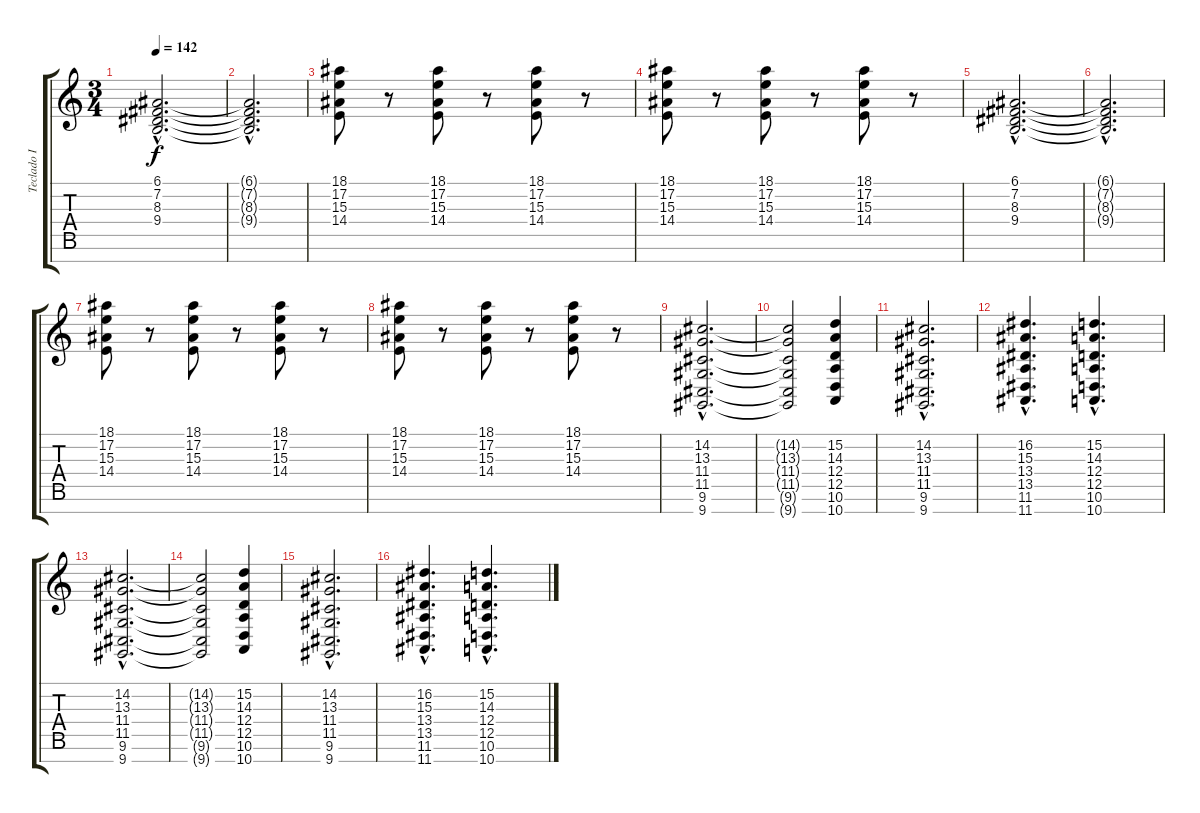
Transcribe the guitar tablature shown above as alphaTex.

\track ("Teclado I" "Teclado I") {instrument stringensemble1}
\staff {score tabs}
\tuning (E4 B3 G3 D3 A2 E2 B1) {hide}
\ts (3 4)
\tempo 142
\clef g2
\ks c
(6.1{hac} 7.2{hac} 8.3{hac} 9.4{hac}).2{d dy f} |
(6.1{hac t} 7.2{hac t} 8.3{hac t} 9.4{hac t}).2{d} |
(18.1 17.2 15.3 14.4).8 r.8 (18.1 17.2 15.3 14.4).8 r.8 (18.1 17.2 15.3 14.4).8 r.8 |
(18.1 17.2 15.3 14.4).8 r.8 (18.1 17.2 15.3 14.4).8 r.8 (18.1 17.2 15.3 14.4).8 r.8 |
(6.1{hac} 7.2{hac} 8.3{hac} 9.4{hac}).2{d} |
(6.1{hac t} 7.2{hac t} 8.3{hac t} 9.4{hac t}).2{d} |
(18.1 17.2 15.3 14.4).8 r.8 (18.1 17.2 15.3 14.4).8 r.8 (18.1 17.2 15.3 14.4).8 r.8 |
(18.1 17.2 15.3 14.4).8 r.8 (18.1 17.2 15.3 14.4).8 r.8 (18.1 17.2 15.3 14.4).8 r.8 |
(14.2{hac} 13.3{hac} 11.4{hac} 11.5{hac} 9.6{hac} 9.7{hac}).2{d volume 10 instrument stringensemble1} |
(14.2{t} 13.3{t} 11.4{t} 11.5{t} 9.6{t} 9.7{t}).2 (15.2 14.3 12.4 12.5 10.6 10.7).4 |
(14.2{hac} 13.3{hac} 11.4{hac} 11.5{hac} 9.6{hac} 9.7{hac}).2{d} |
(16.2{hac} 15.3{hac} 13.4{hac} 13.5{hac} 11.6{hac} 11.7{hac}).4{d} (15.2{hac} 14.3{hac} 12.4{hac} 12.5{hac} 10.6{hac} 10.7{hac}).4{d} |
(14.2{hac} 13.3{hac} 11.4{hac} 11.5{hac} 9.6{hac} 9.7{hac}).2{d instrument stringensemble1} |
(14.2{t} 13.3{t} 11.4{t} 11.5{t} 9.6{t} 9.7{t}).2 (15.2 14.3 12.4 12.5 10.6 10.7).4 |
(14.2{hac} 13.3{hac} 11.4{hac} 11.5{hac} 9.6{hac} 9.7{hac}).2{d} |
(16.2{hac} 15.3{hac} 13.4{hac} 13.5{hac} 11.6{hac} 11.7{hac}).4{d} (15.2{hac} 14.3{hac} 12.4{hac} 12.5{hac} 10.6{hac} 10.7{hac}).4{d}
